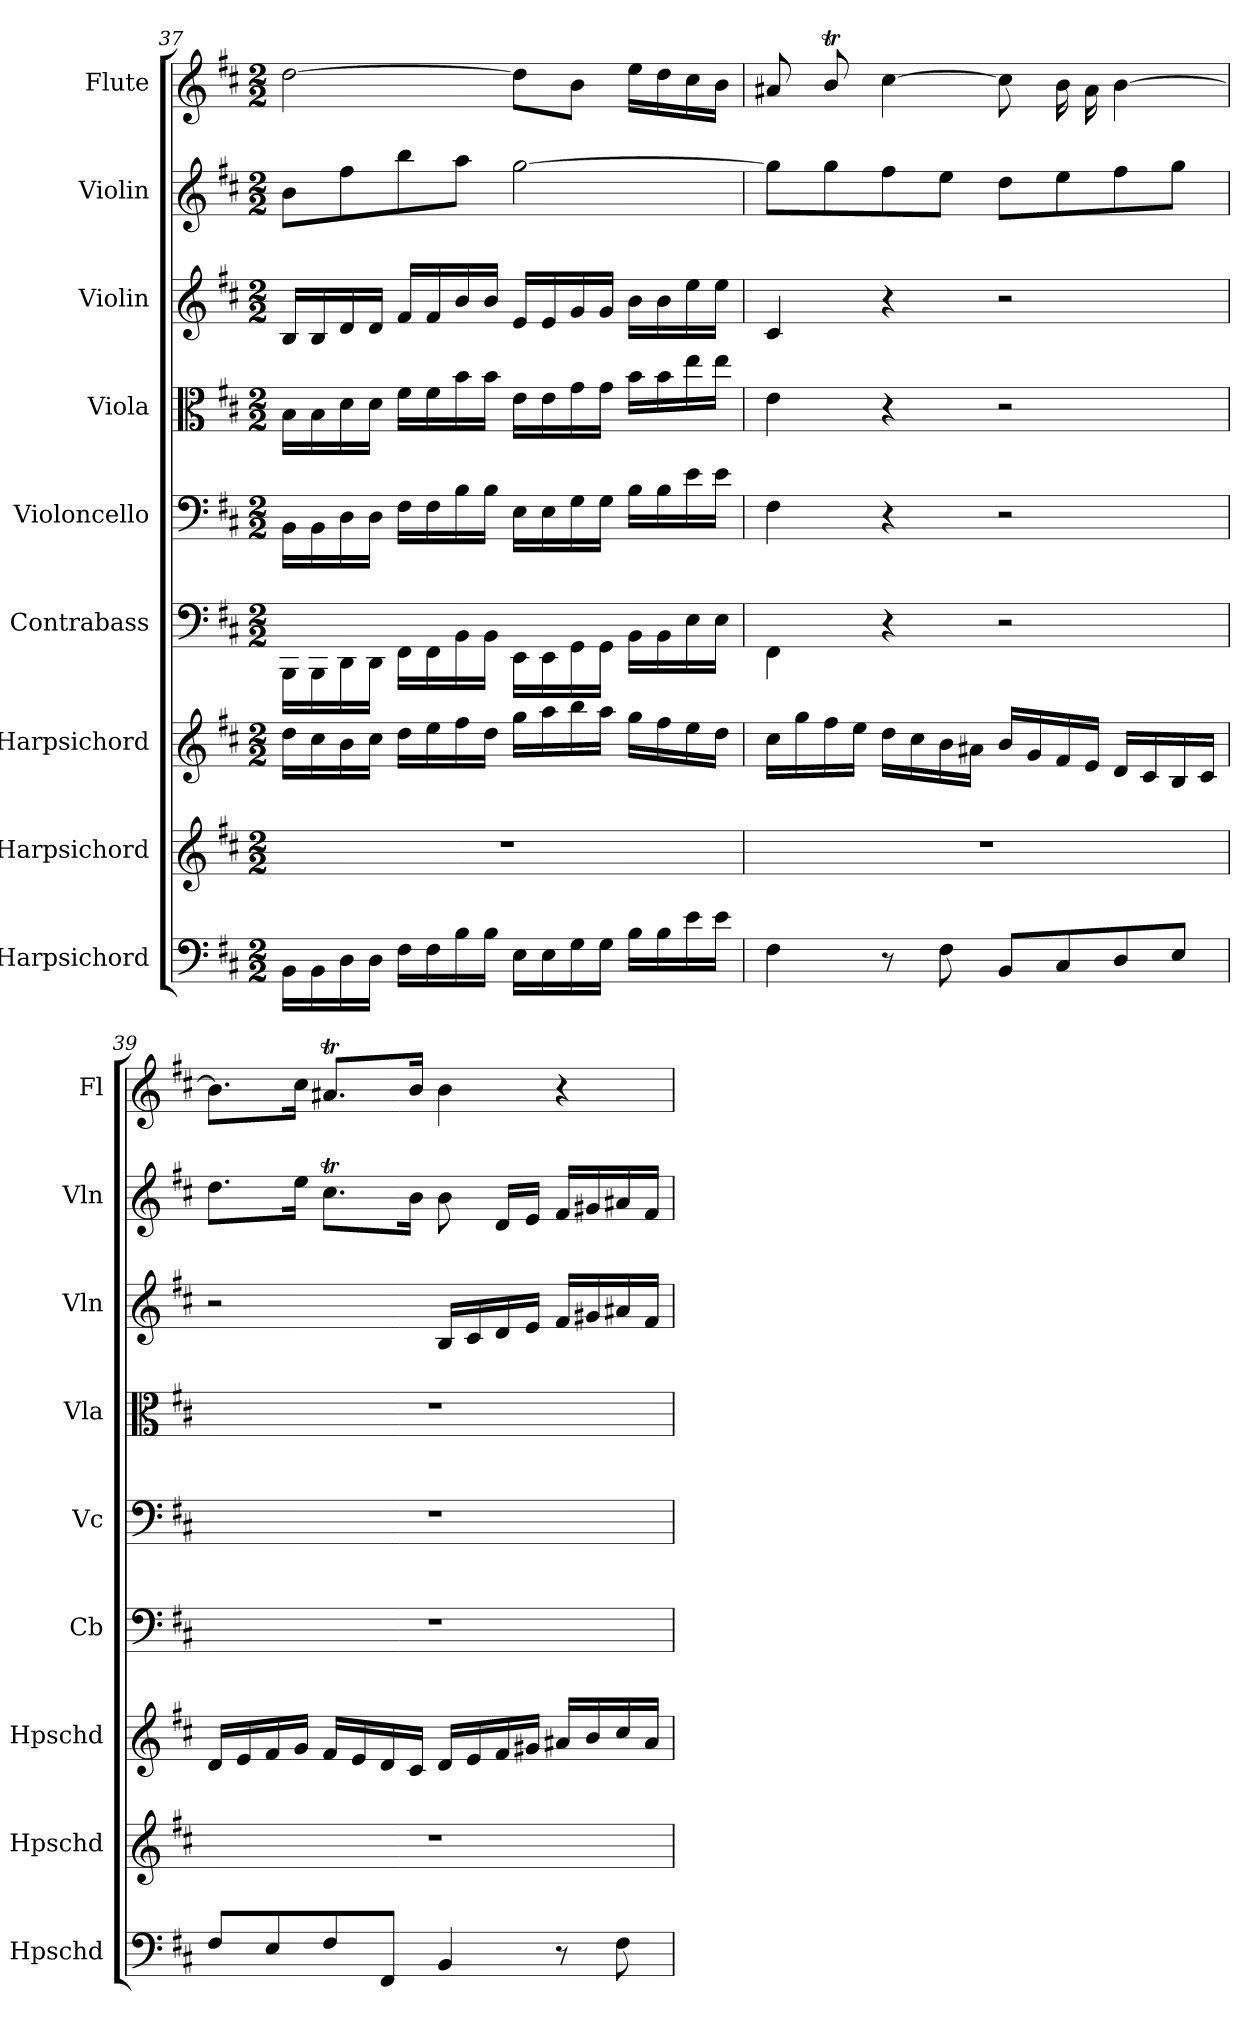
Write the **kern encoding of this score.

**kern	**kern	**kern	**kern	**kern	**kern	**kern	**kern	**kern
*part9	*part8	*part7	*part6	*part5	*part4	*part3	*part2	*part1
*staff9	*staff8	*staff7	*staff6	*staff5	*staff4	*staff3	*staff2	*staff1
*I"Harpsichord	*I"Harpsichord	*I"Harpsichord	*I"Contrabass	*I"Violoncello	*I"Viola	*I"Violin	*I"Violin	*I"Flute
*I'Hpschd	*I'Hpschd	*I'Hpschd	*I'Cb	*I'Vc	*I'Vla	*I'Vln	*I'Vln	*I'Fl
*clefF4	*clefG2	*clefG2	*clefF4	*clefF4	*clefC3	*clefG2	*clefG2	*clefG2
*	*	*	*ITrd7c12	*	*	*	*	*
*k[f#c#]	*k[f#c#]	*k[f#c#]	*k[f#c#]	*k[f#c#]	*k[f#c#]	*k[f#c#]	*k[f#c#]	*k[f#c#]
*D:	*D:	*D:	*D:	*D:	*D:	*D:	*D:	*D:
*M2/2	*M2/2	*M2/2	*M2/2	*M2/2	*M2/2	*M2/2	*M2/2	*M2/2
=37	=37	=37	=37	=37	=37	=37	=37	=37
16BB\LL	1r	16dd\LL	16BBBB\LL	16BB\LL	16B\LL	16B/LL	8b\L	[2dd\
16BB\	.	16cc#\	16BBBB\	16BB\	16B\	16B/	.	.
16D\	.	16b\	16DDD\	16D\	16d\	16d/	8ff#\	.
16D\JJ	.	16cc#\JJ	16DDD\JJ	16D\JJ	16d\JJ	16d/JJ	.	.
16F#\LL	.	16dd\LL	16FFF#\LL	16F#\LL	16f#\LL	16f#/LL	8bb\	.
16F#\	.	16ee\	16FFF#\	16F#\	16f#\	16f#/	.	.
16B\	.	16ff#\	16BBB\	16B\	16b\	16b/	8aa\J	.
16B\JJ	.	16dd\JJ	16BBB\JJ	16B\JJ	16b\JJ	16b/JJ	.	.
16E\LL	.	16gg\LL	16EEE\LL	16E\LL	16e\LL	16e/LL	[2gg\	8dd\L]
16E\	.	16aa\	16EEE\	16E\	16e\	16e/	.	.
16G\	.	16bb\	16GGG\	16G\	16g\	16g/	.	8b\J
16G\JJ	.	16aa\JJ	16GGG\JJ	16G\JJ	16g\JJ	16g/JJ	.	.
16B\LL	.	16gg\LL	16BBB\LL	16B\LL	16b\LL	16b\LL	.	16ee\LL
16B\	.	16ff#\	16BBB\	16B\	16b\	16b\	.	16dd\
16e\	.	16ee\	16EE\	16e\	16ee\	16ee\	.	16cc#\
16e\JJ	.	16dd\JJ	16EE\JJ	16e\JJ	16ee\JJ	16ee\JJ	.	16b\JJ
=38	=38	=38	=38	=38	=38	=38	=38	=38
4F#\	1r	16cc#\LL	4FFF#\	4F#\	4e\	4c#/	8gg\L]	8a#X/
.	.	16gg\	.	.	.	.	.	.
.	.	16ff#\	.	.	.	.	8gg\	8bT/
.	.	16ee\JJ	.	.	.	.	.	.
8r	.	16dd\LL	4r	4r	4r	4r	8ff#\	[4cc#\
.	.	16cc#\	.	.	.	.	.	.
8F#\	.	16b\	.	.	.	.	8ee\J	.
.	.	16a#X\JJ	.	.	.	.	.	.
8BB/L	.	16b/LL	2r	2r	2r	2r	8dd\L	8cc#\]
.	.	16g/	.	.	.	.	.	.
8C#/	.	16f#/	.	.	.	.	8ee\	16b\
.	.	16e/JJ	.	.	.	.	.	16a#\
8D/	.	16d/LL	.	.	.	.	8ff#\	[4b\
.	.	16c#/	.	.	.	.	.	.
8E/J	.	16B/	.	.	.	.	8gg\J	.
.	.	16c#/JJ	.	.	.	.	.	.
=39	=39	=39	=39	=39	=39	=39	=39	=39
8F#/L	1r	16d/LL	1r	1r	1r	2r	8.dd\L	8.b\L]
.	.	16e/	.	.	.	.	.	.
8E/	.	16f#/	.	.	.	.	.	.
.	.	16g/JJ	.	.	.	.	16ee\Jk	16cc#\Jk
8F#/	.	16f#/LL	.	.	.	.	8.cc#t\L	8.a#Xt/L
.	.	16e/	.	.	.	.	.	.
8FF#/J	.	16d/	.	.	.	.	.	.
.	.	16c#/JJ	.	.	.	.	16b\Jk	16b/Jk
4BB/	.	16d/LL	.	.	.	16B/LL	8b\	4b\
.	.	16e/	.	.	.	16c#/	.	.
.	.	16f#/	.	.	.	16d/	16d/LL	.
.	.	16g#X/JJ	.	.	.	16e/JJ	16e/JJ	.
8r	.	16a#X/LL	.	.	.	16f#/LL	16f#/LL	4r
.	.	16b/	.	.	.	16g#X/	16g#X/	.
8F#\	.	16cc#/	.	.	.	16a#X/	16a#X/	.
.	.	16a#/JJ	.	.	.	16f#/JJ	16f#/JJ	.
=	=	=	=	=	=	=	=	=
*-	*-	*-	*-	*-	*-	*-	*-	*-
